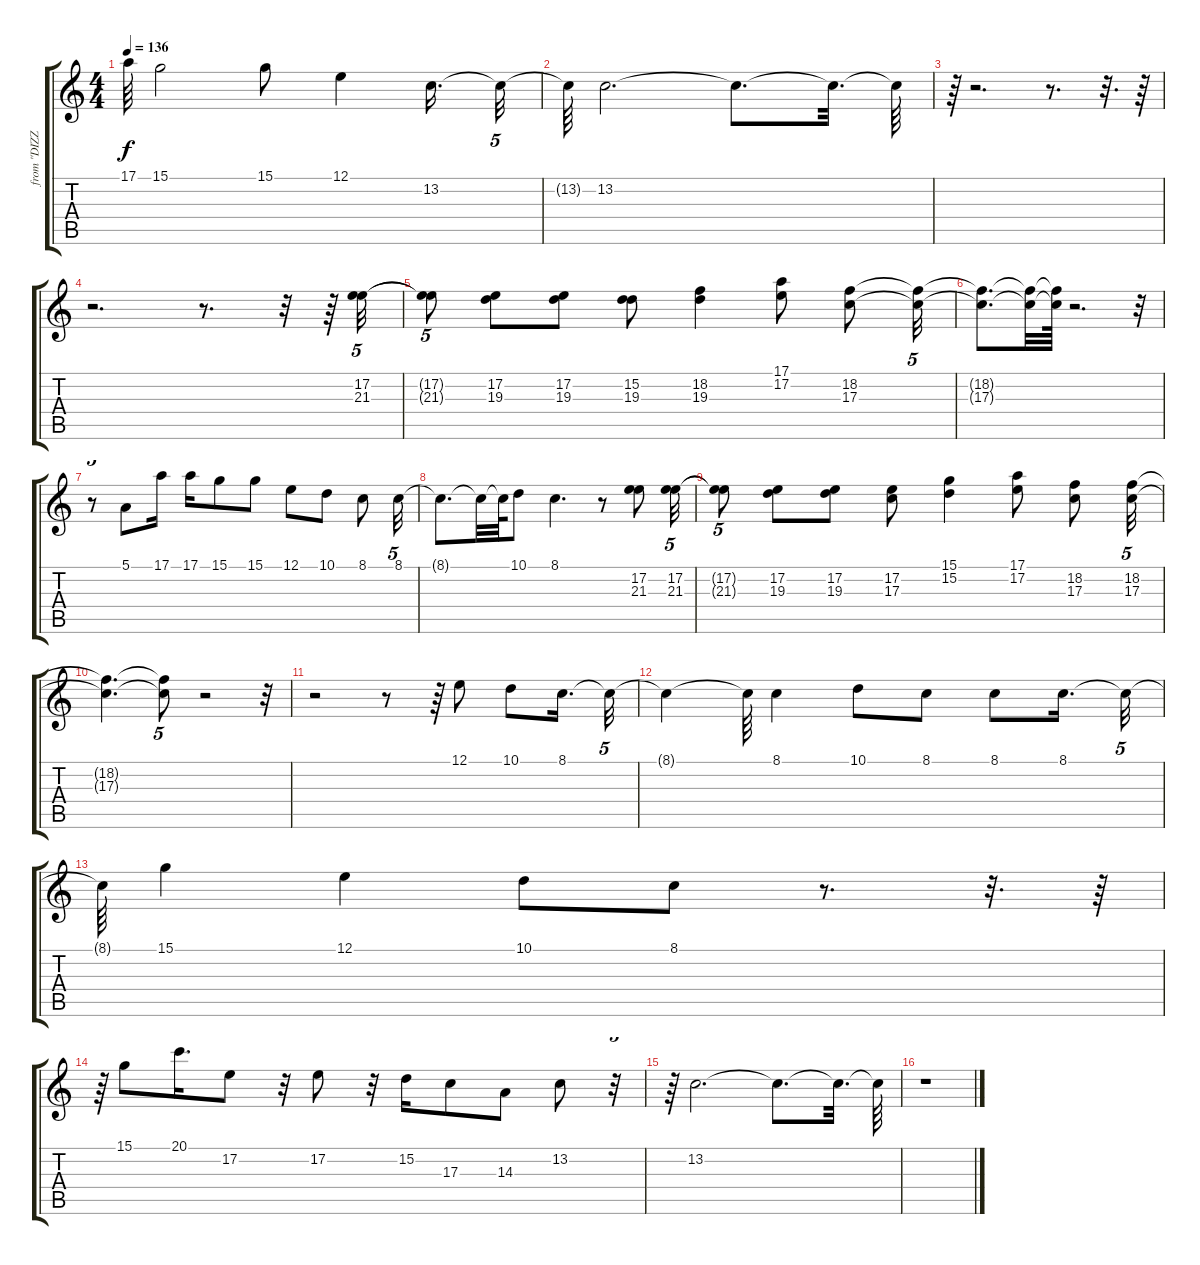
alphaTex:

\track ("from \"DIZZY UP THE GIRL\"" "from \"DIZZ") {instrument sopranosax}
\staff {score tabs}
\tuning (E4 B3 G3 D3 A2 E2) {hide}
\ts (4 4)
\tempo 136
\clef g2
\ks c
17.1{t}.64{dy f} 15.1.2 15.1.8 12.1.4 13.2.16{d} 13.2{t}.32{tu (5 4)} |
13.2{t}.64 13.2.2{d} 13.2{t}.8{d} 13.2{t}.32{d} 13.2{t}.64 |
r.64 r.2{d} r.8{d} r.32{d} r.64 |
r.2{d} r.8{d} r.32 r.64 (17.2 21.3).32{tu (5 4)} |
(17.2{t} 21.3{t}).8{tu (5 4)} (17.2 19.3).8 (17.2 19.3).8 (15.2 19.3).8 (18.2 19.3).4 (17.1 17.2).8 (18.2 17.3).8 (18.2{t} 17.3{t}).32{tu (5 4)} |
(18.2{t} 17.3{t}).8{d} (18.2{t} 17.3{t}).32 (18.2{t} 17.3{t}).64 r.2{d} r.32{tu (5 4)} |
r.8{tu (5 4)} 5.1.8 17.1.16 17.1.16 15.1.8 15.1.8 12.1.8 10.1.8 8.1.8 8.1.32{tu (5 4)} |
8.1{t}.8{d} 8.1{t}.32 8.1{t}.64 10.1.8 8.1.4{d} r.8 (17.2 21.3).8 (17.2 21.3).32{tu (5 4)} |
(17.2{t} 21.3{t}).8{tu (5 4)} (17.2 19.3).8 (17.2 19.3).8 (17.2 17.3).8 (15.1 15.2).4 (17.1 17.2).8 (18.2 17.3).8 (18.2 17.3).32{tu (5 4)} |
(18.2{t} 17.3{t}).4{d} (18.2{t} 17.3{t}).8{tu (5 4)} r.2 r.32{tu (5 4)} |
r.2 r.8 r.64 12.1.8 10.1.8 8.1.16{d} 8.1{t}.32{tu (5 4)} |
8.1{t}.4 8.1{t}.64 8.1.4 10.1.8 8.1.8 8.1.8 8.1.16{d} 8.1{t}.32{tu (5 4)} |
8.1{t}.64 15.1.4 12.1.4 10.1.8 8.1.8 r.8{d} r.32{d} r.64 |
r.64 15.1.8 20.1.16{d} 17.2.8 r.32 17.2.8 r.32 15.2.16 17.3.8 14.3.8 13.2.8 r.32{tu (5 4)} |
r.64 13.2.2{d} 13.2{t}.8{d} 13.2{t}.32{d} 13.2{t}.64 |
r.1
